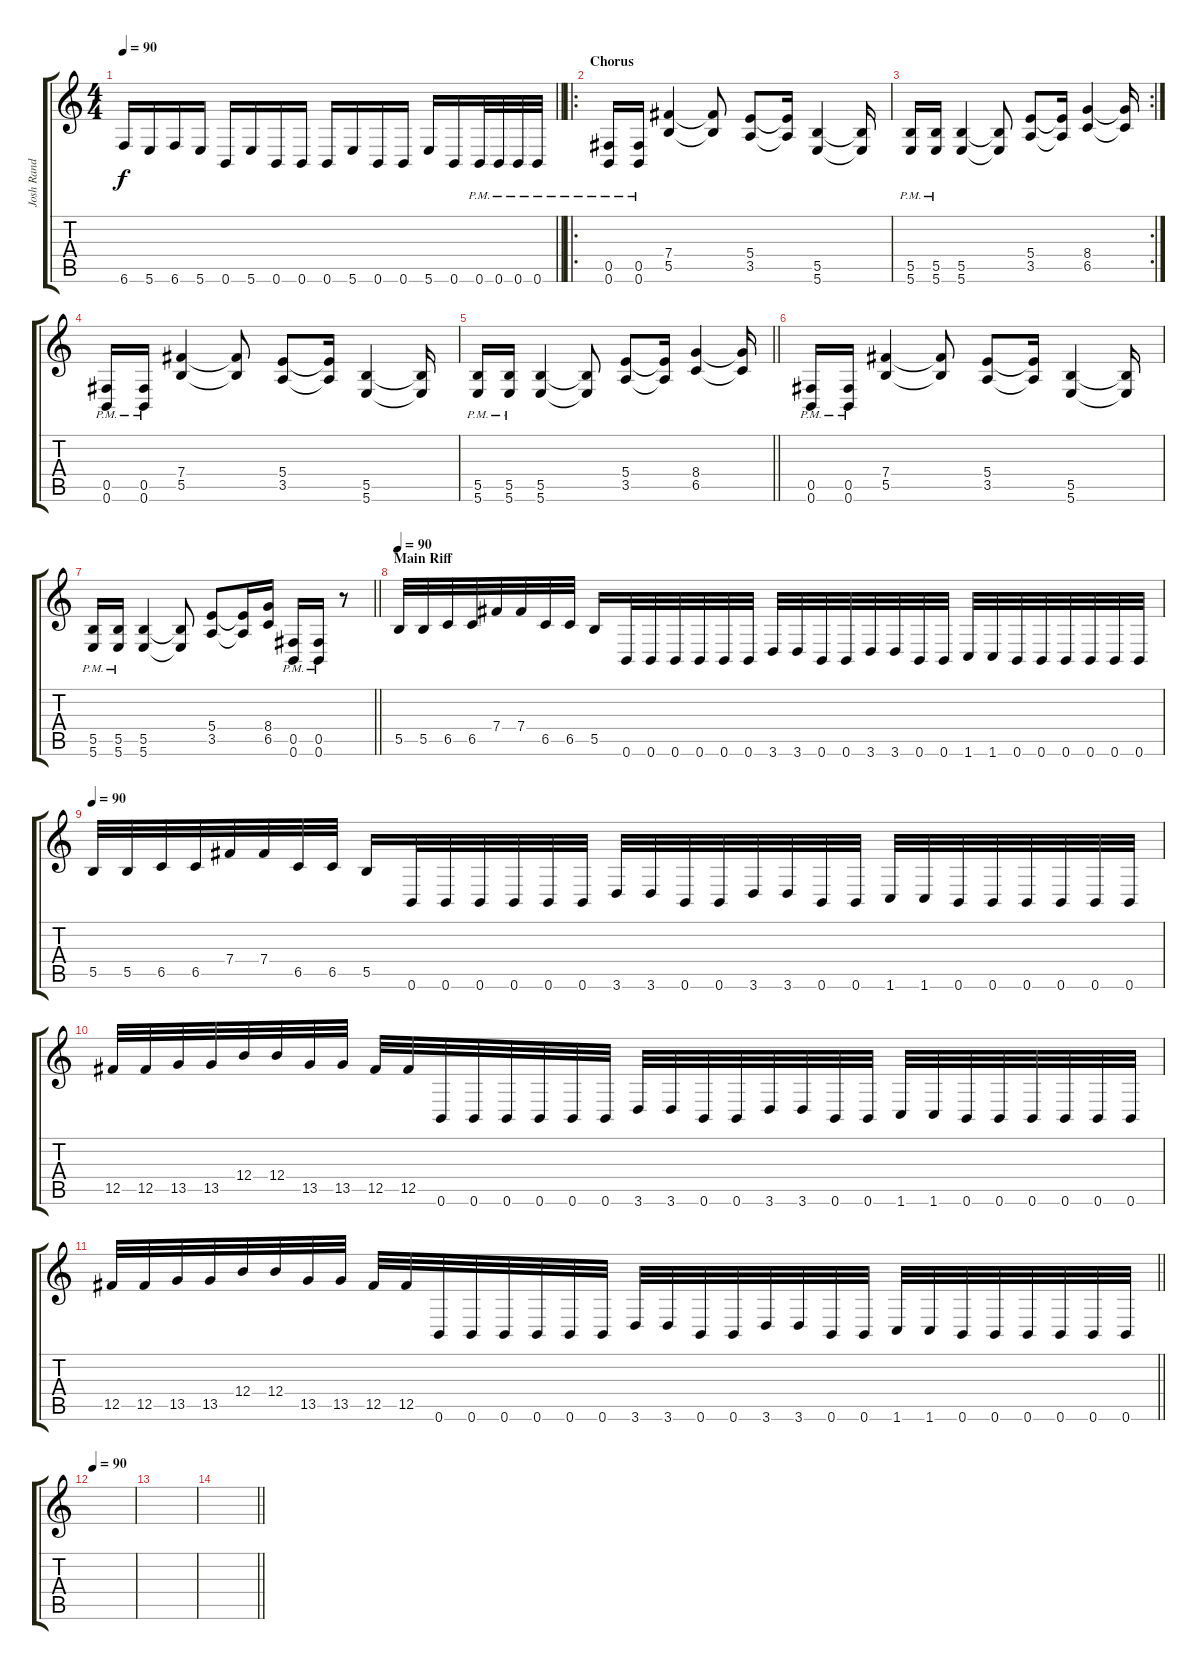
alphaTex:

\track ("Josh Rand" "Josh Rand") {instrument distortionguitar}
\staff {score tabs}
\tuning (Db4 Ab3 E3 B2 Gb2 B1) {hide}
\ts (4 4)
\tempo 90
\clef g2
\barLineRight lightlight
\ks c
6.6.16{dy f} 5.6.16 6.6.16 5.6.16 0.6.16 5.6.16 0.6.16 0.6.16 0.6.16 5.6.16 0.6.16 0.6.16 5.6.16 0.6.16 0.6{pm}.32 0.6{pm}.32 0.6{pm}.32 0.6{pm}.32 |
\ro
\section ("" "Chorus")
(0.5{pm} 0.6{pm}).16 (0.5{pm} 0.6{pm}).16 (7.4 5.5).4 (7.4{t} 5.5{t}).8 (5.4 3.5).8 (5.4{t} 3.5{t}).16 (5.5 5.6).4 (5.5{t} 5.6{t}).16 |
\rc 2
(5.5{pm} 5.6{pm}).16 (5.5{pm} 5.6{pm}).16 (5.5 5.6).4 (5.5{t} 5.6{t}).8 (5.4 3.5).8 (5.4{t} 3.5{t}).16 (8.4 6.5).4 (8.4{t} 6.5{t}).16 |
(0.5{pm} 0.6{pm}).16 (0.5{pm} 0.6{pm}).16 (7.4 5.5).4 (7.4{t} 5.5{t}).8 (5.4 3.5).8 (5.4{t} 3.5{t}).16 (5.5 5.6).4 (5.5{t} 5.6{t}).16 |
\barLineRight lightlight
(5.5{pm} 5.6{pm}).16 (5.5{pm} 5.6{pm}).16 (5.5 5.6).4 (5.5{t} 5.6{t}).8 (5.4 3.5).8 (5.4{t} 3.5{t}).16 (8.4 6.5).4 (8.4{t} 6.5{t}).16 |
(0.5{pm} 0.6{pm}).16 (0.5{pm} 0.6{pm}).16 (7.4 5.5).4 (7.4{t} 5.5{t}).8 (5.4 3.5).8 (5.4{t} 3.5{t}).16 (5.5 5.6).4 (5.5{t} 5.6{t}).16 |
\barLineRight lightlight
(5.5{pm} 5.6{pm}).16 (5.5{pm} 5.6{pm}).16 (5.5 5.6).4 (5.5{t} 5.6{t}).8 (5.4 3.5).8 (5.4{t} 3.5{t}).16 (8.4 6.5).16 (0.5{pm} 0.6{pm}).16 (0.5{pm} 0.6{pm}).16 r.8 |
\section ("" "Main Riff")
\tempo 90
5.5.32 5.5.32 6.5.32 6.5.32 7.4.32 7.4.32 6.5.32 6.5.32 5.5.16 0.6.32 0.6.32 0.6.32 0.6.32 0.6.32 0.6.32 3.6.32 3.6.32 0.6.32 0.6.32 3.6.32 3.6.32 0.6.32 0.6.32 1.6.32 1.6.32 0.6.32 0.6.32 0.6.32 0.6.32 0.6.32 0.6.32 |
\tempo 90
5.5.32 5.5.32 6.5.32 6.5.32 7.4.32 7.4.32 6.5.32 6.5.32 5.5.16 0.6.32 0.6.32 0.6.32 0.6.32 0.6.32 0.6.32 3.6.32 3.6.32 0.6.32 0.6.32 3.6.32 3.6.32 0.6.32 0.6.32 1.6.32 1.6.32 0.6.32 0.6.32 0.6.32 0.6.32 0.6.32 0.6.32 |
12.5.32 12.5.32 13.5.32 13.5.32 12.4.32 12.4.32 13.5.32 13.5.32 12.5.32 12.5.32 0.6.32 0.6.32 0.6.32 0.6.32 0.6.32 0.6.32 3.6.32 3.6.32 0.6.32 0.6.32 3.6.32 3.6.32 0.6.32 0.6.32 1.6.32 1.6.32 0.6.32 0.6.32 0.6.32 0.6.32 0.6.32 0.6.32 |
\barLineRight lightlight
12.5.32 12.5.32 13.5.32 13.5.32 12.4.32 12.4.32 13.5.32 13.5.32 12.5.32 12.5.32 0.6.32 0.6.32 0.6.32 0.6.32 0.6.32 0.6.32 3.6.32 3.6.32 0.6.32 0.6.32 3.6.32 3.6.32 0.6.32 0.6.32 1.6.32 1.6.32 0.6.32 0.6.32 0.6.32 0.6.32 0.6.32 0.6.32 |
\tempo 90
|
|
\barLineRight lightlight
